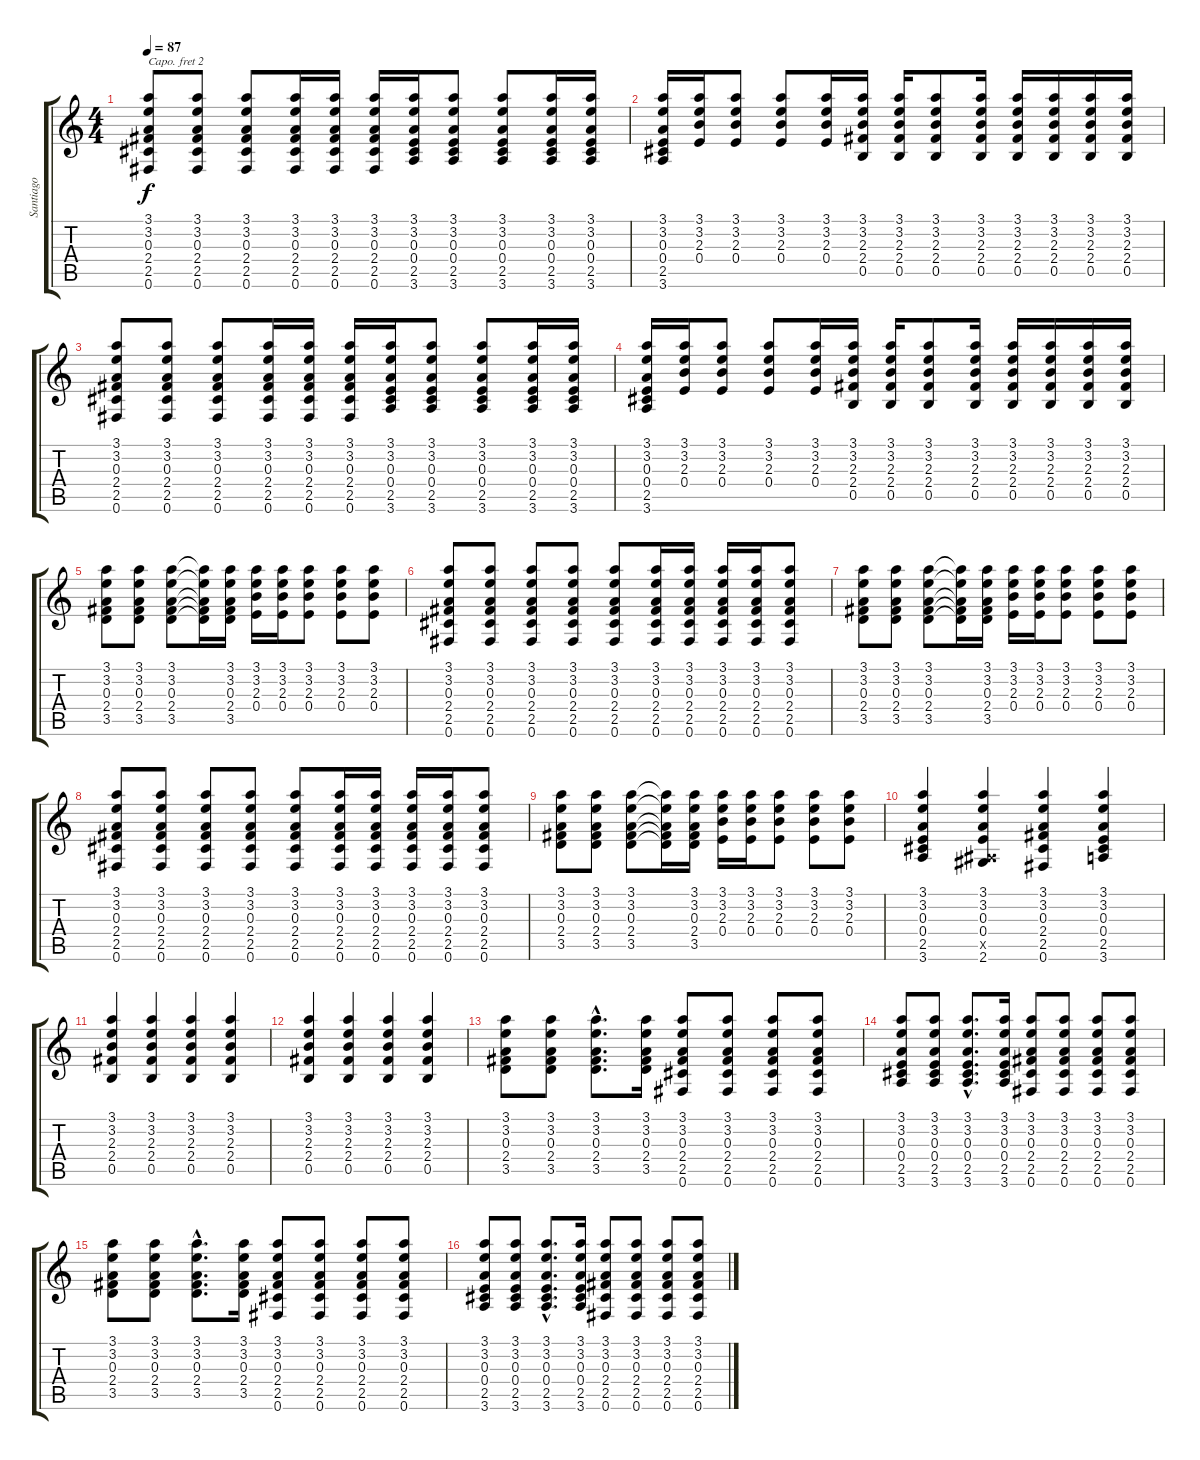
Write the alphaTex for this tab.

\track ("Santiago" "Santiago") {instrument distortionguitar}
\staff {score tabs}
\capo 2
\tuning (E4 B3 G3 D3 A2 E2) {hide}
\ts (4 4)
\tempo 87
\clef g2
\ks c
(3.1 3.2 0.3 2.4 2.5 0.6).8{dy f} (3.1 3.2 0.3 2.4 2.5 0.6).8 (3.1 3.2 0.3 2.4 2.5 0.6).8 (3.1 3.2 0.3 2.4 2.5 0.6).16 (3.1 3.2 0.3 2.4 2.5 0.6).16 (3.1 3.2 0.3 2.4 2.5 0.6).16 (3.1 3.2 0.3 0.4 2.5 3.6).16 (3.1 3.2 0.3 0.4 2.5 3.6).8 (3.1 3.2 0.3 0.4 2.5 3.6).8 (3.1 3.2 0.3 0.4 2.5 3.6).16 (3.1 3.2 0.3 0.4 2.5 3.6).16 |
(3.1 3.2 0.3 0.4 2.5 3.6).16 (3.1 3.2 2.3 0.4).16 (3.1 3.2 2.3 0.4).8 (3.1 3.2 2.3 0.4).8 (3.1 3.2 2.3 0.4).16 (3.1 3.2 2.3 2.4 0.5).16 (3.1 3.2 2.3 2.4 0.5).16 (3.1 3.2 2.3 2.4 0.5).8 (3.1 3.2 2.3 2.4 0.5).16 (3.1 3.2 2.3 2.4 0.5).16 (3.1 3.2 2.3 2.4 0.5).16 (3.1 3.2 2.3 2.4 0.5).16 (3.1 3.2 2.3 2.4 0.5).16 |
(3.1 3.2 0.3 2.4 2.5 0.6).8 (3.1 3.2 0.3 2.4 2.5 0.6).8 (3.1 3.2 0.3 2.4 2.5 0.6).8 (3.1 3.2 0.3 2.4 2.5 0.6).16 (3.1 3.2 0.3 2.4 2.5 0.6).16 (3.1 3.2 0.3 2.4 2.5 0.6).16 (3.1 3.2 0.3 0.4 2.5 3.6).16 (3.1 3.2 0.3 0.4 2.5 3.6).8 (3.1 3.2 0.3 0.4 2.5 3.6).8 (3.1 3.2 0.3 0.4 2.5 3.6).16 (3.1 3.2 0.3 0.4 2.5 3.6).16 |
(3.1 3.2 0.3 0.4 2.5 3.6).16 (3.1 3.2 2.3 0.4).16 (3.1 3.2 2.3 0.4).8 (3.1 3.2 2.3 0.4).8 (3.1 3.2 2.3 0.4).16 (3.1 3.2 2.3 2.4 0.5).16 (3.1 3.2 2.3 2.4 0.5).16 (3.1 3.2 2.3 2.4 0.5).8 (3.1 3.2 2.3 2.4 0.5).16 (3.1 3.2 2.3 2.4 0.5).16 (3.1 3.2 2.3 2.4 0.5).16 (3.1 3.2 2.3 2.4 0.5).16 (3.1 3.2 2.3 2.4 0.5).16 |
(3.1 3.2 0.3 2.4 3.5).8 (3.1 3.2 0.3 2.4 3.5).8 (3.1 3.2 0.3 2.4 3.5).8 (3.1{t} 3.2{t} 0.3{t} 2.4{t} 3.5{t}).16 (3.1 3.2 0.3 2.4 3.5).16 (3.1 3.2 2.3 0.4).16 (3.1 3.2 2.3 0.4).16 (3.1 3.2 2.3 0.4).8 (3.1 3.2 2.3 0.4).8 (3.1 3.2 2.3 0.4).8 |
(3.1 3.2 0.3 2.4 2.5 0.6).8 (3.1 3.2 0.3 2.4 2.5 0.6).8 (3.1 3.2 0.3 2.4 2.5 0.6).8 (3.1 3.2 0.3 2.4 2.5 0.6).8 (3.1 3.2 0.3 2.4 2.5 0.6).8 (3.1 3.2 0.3 2.4 2.5 0.6).16 (3.1 3.2 0.3 2.4 2.5 0.6).16 (3.1 3.2 0.3 2.4 2.5 0.6).16 (3.1 3.2 0.3 2.4 2.5 0.6).16 (3.1 3.2 0.3 2.4 2.5 0.6).8 |
(3.1 3.2 0.3 2.4 3.5).8 (3.1 3.2 0.3 2.4 3.5).8 (3.1 3.2 0.3 2.4 3.5).8 (3.1{t} 3.2{t} 0.3{t} 2.4{t} 3.5{t}).16 (3.1 3.2 0.3 2.4 3.5).16 (3.1 3.2 2.3 0.4).16 (3.1 3.2 2.3 0.4).16 (3.1 3.2 2.3 0.4).8 (3.1 3.2 2.3 0.4).8 (3.1 3.2 2.3 0.4).8 |
(3.1 3.2 0.3 2.4 2.5 0.6).8 (3.1 3.2 0.3 2.4 2.5 0.6).8 (3.1 3.2 0.3 2.4 2.5 0.6).8 (3.1 3.2 0.3 2.4 2.5 0.6).8 (3.1 3.2 0.3 2.4 2.5 0.6).8 (3.1 3.2 0.3 2.4 2.5 0.6).16 (3.1 3.2 0.3 2.4 2.5 0.6).16 (3.1 3.2 0.3 2.4 2.5 0.6).16 (3.1 3.2 0.3 2.4 2.5 0.6).16 (3.1 3.2 0.3 2.4 2.5 0.6).8 |
(3.1 3.2 0.3 2.4 3.5).8 (3.1 3.2 0.3 2.4 3.5).8 (3.1 3.2 0.3 2.4 3.5).8 (3.1{t} 3.2{t} 0.3{t} 2.4{t} 3.5{t}).16 (3.1 3.2 0.3 2.4 3.5).16 (3.1 3.2 2.3 0.4).16 (3.1 3.2 2.3 0.4).16 (3.1 3.2 2.3 0.4).8 (3.1 3.2 2.3 0.4).8 (3.1 3.2 2.3 0.4).8 |
(3.1 3.2 0.3 0.4 2.5 3.6).4 (3.1 3.2 0.3 0.4 -1.5{x} 2.6).4 (3.1 3.2 0.3 2.4 2.5 0.6).4 (3.1 3.2 0.3 0.4 2.5 3.6).4 |
(3.1 3.2 2.3 2.4 0.5).4 (3.1 3.2 2.3 2.4 0.5).4 (3.1 3.2 2.3 2.4 0.5).4 (3.1 3.2 2.3 2.4 0.5).4 |
(3.1 3.2 2.3 2.4 0.5).4 (3.1 3.2 2.3 2.4 0.5).4 (3.1 3.2 2.3 2.4 0.5).4 (3.1 3.2 2.3 2.4 0.5).4 |
(3.1 3.2 0.3 2.4 3.5).8 (3.1 3.2 0.3 2.4 3.5).8 (3.1{hac} 3.2{hac} 0.3{hac} 2.4{hac} 3.5{hac}).8{d} (3.1 3.2 0.3 2.4 3.5).16 (3.1 3.2 0.3 2.4 2.5 0.6).8 (3.1 3.2 0.3 2.4 2.5 0.6).8 (3.1 3.2 0.3 2.4 2.5 0.6).8 (3.1 3.2 0.3 2.4 2.5 0.6).8 |
(3.1 3.2 0.3 0.4 2.5 3.6).8 (3.1 3.2 0.3 0.4 2.5 3.6).8 (3.1{hac} 3.2{hac} 0.3{hac} 0.4{hac} 2.5{hac} 3.6{hac}).8{d} (3.1 3.2 0.3 0.4 2.5 3.6).16 (3.1 3.2 0.3 2.4 2.5 0.6).8 (3.1 3.2 0.3 2.4 2.5 0.6).8 (3.1 3.2 0.3 2.4 2.5 0.6).8 (3.1 3.2 0.3 2.4 2.5 0.6).8 |
(3.1 3.2 0.3 2.4 3.5).8 (3.1 3.2 0.3 2.4 3.5).8 (3.1{hac} 3.2{hac} 0.3{hac} 2.4{hac} 3.5{hac}).8{d} (3.1 3.2 0.3 2.4 3.5).16 (3.1 3.2 0.3 2.4 2.5 0.6).8 (3.1 3.2 0.3 2.4 2.5 0.6).8 (3.1 3.2 0.3 2.4 2.5 0.6).8 (3.1 3.2 0.3 2.4 2.5 0.6).8 |
(3.1 3.2 0.3 0.4 2.5 3.6).8 (3.1 3.2 0.3 0.4 2.5 3.6).8 (3.1{hac} 3.2{hac} 0.3{hac} 0.4{hac} 2.5{hac} 3.6{hac}).8{d} (3.1 3.2 0.3 0.4 2.5 3.6).16 (3.1 3.2 0.3 2.4 2.5 0.6).8 (3.1 3.2 0.3 2.4 2.5 0.6).8 (3.1 3.2 0.3 2.4 2.5 0.6).8 (3.1 3.2 0.3 2.4 2.5 0.6).8
